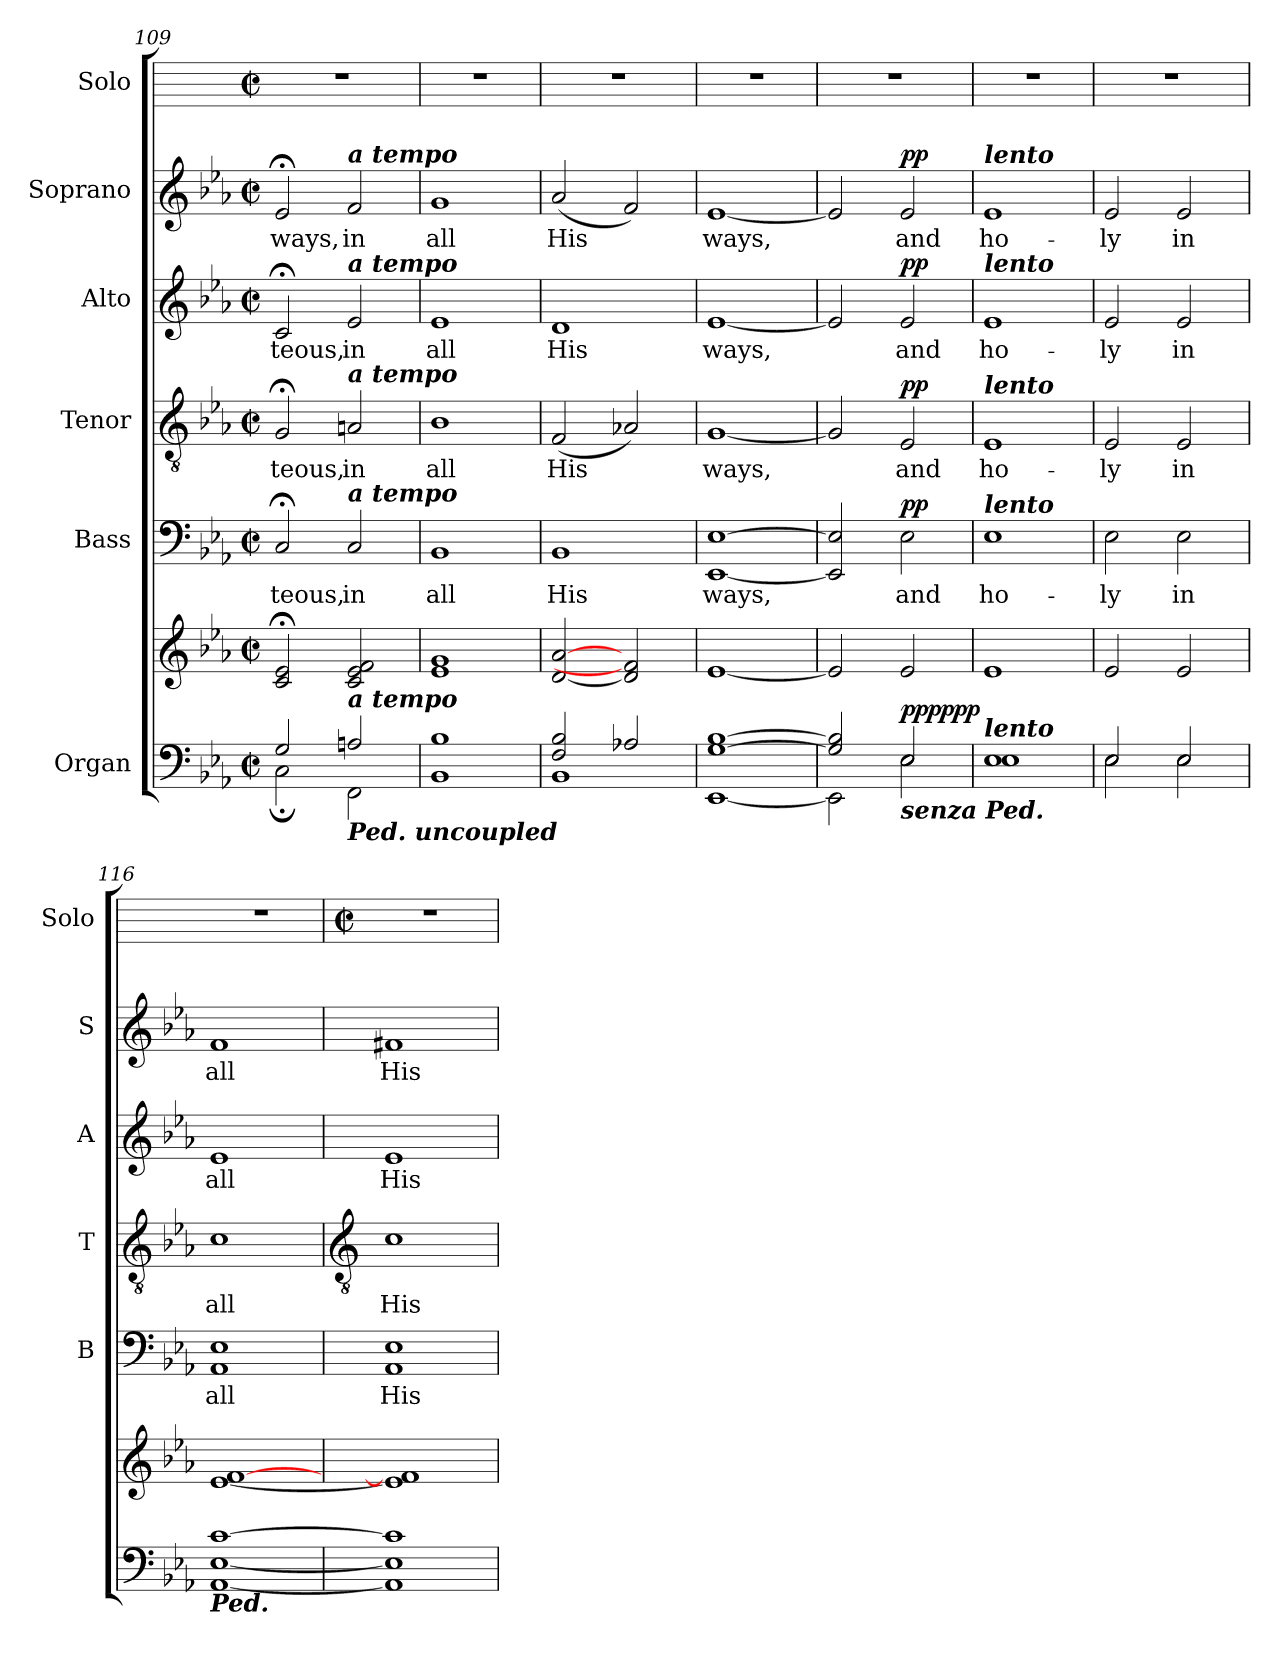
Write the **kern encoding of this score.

**kern	**kern	**dynam	**kern	**text	**dynam	**kern	**text	**dynam	**kern	**text	**dynam	**kern	**text	**dynam	**kern
*part6	*part6	*part6	*part5	*part5	*part5	*part4	*part4	*part4	*part3	*part3	*part3	*part2	*part2	*part2	*part1
*staff7	*staff6	*staff6/7	*staff5	*staff5	*staff5	*staff4	*staff4	*staff4	*staff3	*staff3	*staff3	*staff2	*staff2	*staff2	*staff1
*I"Organ	*	*	*I"Bass	*	*	*I"Tenor	*	*	*I"Alto	*	*	*I"Soprano	*	*	*I"Solo
*	*	*	*I'B	*	*	*I'T	*	*	*I'A	*	*	*I'S	*	*	*I'Solo
*clefF4	*clefG2	*	*clefF4	*	*	*clefGv2	*	*	*clefG2	*	*	*clefG2	*	*	*
*k[b-e-a-]	*k[b-e-a-]	*	*k[b-e-a-]	*	*	*k[b-e-a-]	*	*	*k[b-e-a-]	*	*	*k[b-e-a-]	*	*	*
*E-:	*E-:	*	*E-:	*	*	*E-:	*	*	*E-:	*	*	*E-:	*	*	*
*M2/2	*M2/2	*	*M2/2	*	*	*M2/2	*	*	*M2/2	*	*	*M2/2	*	*	*M2/2
*met(c|)	*met(c|)	*	*met(c|)	*	*	*met(c|)	*	*	*met(c|)	*	*	*met(c|)	*	*	*met(c|)
=109	=109	=109	=109	=109	=109	=109	=109	=109	=109	=109	=109	=109	=109	=109	=109
*^	*	*	*	*	*	*	*	*	*	*	*	*	*	*	*
!	!	!	!	!	!LO:LY:b	!	!	!LO:LY:b	!	!	!LO:LY:b	!	!	!LO:LY:b	!	!
2G/	2C;\	2c;< 2e-;<	.	2C;<	-teous,	.	2G;<	-teous,	.	2c;<	-teous,	.	2e-;<	ways,	.	1r
!	!	!	!	!	!	!	!	!	!	!	!	!	!LO:TX:a:Bi:t=a tempo	!	!	!
!	!	!	!	!	!	!	!	!	!	!LO:TX:a:Bi:t=a tempo	!	!	!	!	!	!
!	!	!	!	!	!	!	!LO:TX:a:Bi:t=a tempo	!	!	!	!	!	!	!	!	!
!	!	!	!	!LO:TX:a:Bi:t=a tempo	!	!	!	!	!	!	!	!	!	!	!	!
!LO:TX:a:Bi:t=a tempo	!	!	!	!	!	!	!	!	!	!	!	!	!	!	!	!
!LO:TX:b:Bi:t=Ped. uncoupled	!	!	!	!	!	!	!	!	!	!	!	!	!	!	!	!
!	!	!	!	!	!LO:LY:b	!	!	!LO:LY:b	!	!	!LO:LY:b	!	!	!LO:LY:b	!	!
2An/	2FF\	2c 2e- 2f	.	2C	in	.	2An	in	.	2e-	in	.	2f	in	.	.
=110	=110	=110	=110	=110	=110	=110	=110	=110	=110	=110	=110	=110	=110	=110	=110	=110
!	!	!	!	!	!LO:LY:b	!	!	!LO:LY:b	!	!	!LO:LY:b	!	!	!LO:LY:b	!	!
1B-/	1BB-\	1e- 1g	.	1BB-\	all	.	1B-	all	.	1e-	all	.	1g	all	.	1r
=111	=111	=111	=111	=111	=111	=111	=111	=111	=111	=111	=111	=111	=111	=111	=111	=111
!	!	!	!	!	!LO:LY:b	!	!	!LO:LY:b	!	!	!LO:LY:b	!	!	!LO:LY:b	!	!
2F/ 2B-/	1BB-\	[2d [2a-	.	1BB-	His	.	(<2F	His	.	1d	His	.	(<2a-	His	.	1r
2A-X/	.	2d] 2f]	.	.	.	.	2A-X)	.	.	.	.	.	2f)	.	.	.
=112	=112	=112	=112	=112	=112	=112	=112	=112	=112	=112	=112	=112	=112	=112	=112	=112
!	!	!	!	!	!LO:LY:b	!	!	!LO:LY:b	!	!	!LO:LY:b	!	!	!LO:LY:b	!	!
[1G/ [1B-/	[1EE-\	[1e-	.	[1EE- [1E-	ways,	.	[1G	ways,	.	[1e-	ways,	.	[1e-	ways,	.	1r
=113	=113	=113	=113	=113	=113	=113	=113	=113	=113	=113	=113	=113	=113	=113	=113	=113
2G/] 2B-/]	2EE-\]	2e-]	.	2EE-] 2E-]	.	.	2G]	.	.	2e-]	.	.	2e-]	.	.	1r
!LO:TX:b:Bi:t=senza Ped.	!	!	!	!	!	!	!	!	!	!	!	!	!	!	!	!
!	!	!	!LO:DY:b=2	!	!LO:LY:b	!	!	!LO:LY:b	!	!	!LO:LY:b	!	!	!LO:LY:b	!	!
!	!	!	!LO:DY:n=1:a=2	!	!	!	!	!	!	!	!	!	!	!	!	!
!	!	!	!LO:DY:n=2:b	!	!	!LO:DY:b	!	!	!LO:DY:b	!	!	!LO:DY:b	!	!	!LO:DY:b	!
2E-/	2E-\	2e-	pp pp pp	2E-	and	pp	2E-	and	pp	2e-	and	pp	2e-	and	pp	.
=114	=114	=114	=114	=114	=114	=114	=114	=114	=114	=114	=114	=114	=114	=114	=114	=114
!	!	!	!	!	!	!	!	!	!	!	!	!	!LO:TX:a:Bi:t=lento	!	!	!
!	!	!	!	!	!	!	!	!	!	!LO:TX:a:Bi:t=lento	!	!	!	!	!	!
!	!	!	!	!	!	!	!LO:TX:a:Bi:t=lento	!	!	!	!	!	!	!	!	!
!	!	!	!	!LO:TX:a:Bi:t=lento	!	!	!	!	!	!	!	!	!	!	!	!
!LO:TX:a:Bi:t=lento	!	!	!	!	!	!	!	!	!	!	!	!	!	!	!	!
!	!	!	!	!	!LO:LY:b	!	!	!LO:LY:b	!	!	!LO:LY:b	!	!	!LO:LY:b	!	!
1E-/	1E-\	1e-	.	1E-	ho-	.	1E-	ho-	.	1e-	ho-	.	1e-	ho-	.	1r
=115	=115	=115	=115	=115	=115	=115	=115	=115	=115	=115	=115	=115	=115	=115	=115	=115
!	!	!	!	!	!LO:LY:b	!	!	!LO:LY:b	!	!	!LO:LY:b	!	!	!LO:LY:b	!	!
2E-/	2E-\	2e-	.	2E-	-ly	.	2E-	-ly	.	2e-	-ly	.	2e-	-ly	.	1r
!	!	!	!	!	!LO:LY:b	!	!	!LO:LY:b	!	!	!LO:LY:b	!	!	!LO:LY:b	!	!
2E-/	2E-\	2e-	.	2E-	in	.	2E-	in	.	2e-	in	.	2e-	in	.	.
=116	=116	=116	=116	=116	=116	=116	=116	=116	=116	=116	=116	=116	=116	=116	=116	=116
!LO:TX:b:Bi:t=Ped.	!	!	!	!	!	!	!	!	!	!	!	!	!	!	!	!
!	!	!	!	!	!LO:LY:b	!	!	!LO:LY:b	!	!	!LO:LY:b	!	!	!LO:LY:b	!	!
[1c/	[1AA-\ [1E-\	[1e- [1f	.	1AA- 1E-	all	.	1c	all	.	1e-	all	.	1f	all	.	1r
!!LO:LB:g=z
=117	=117	=117	=117	=117	=117	=117	=117	=117	=117	=117	=117	=117	=117	=117	=117	=117
*	*	*	*	*	*	*	*clefGv2	*	*	*	*	*	*	*	*	*
*	*	*	*	*	*	*	*	*	*	*	*	*	*	*	*	*M2/2
*	*	*	*	*	*	*	*	*	*	*	*	*	*	*	*	*met(c|)
*	*	*^	*	*	*	*	*	*	*	*	*	*	*	*	*	*
!	!	!	!	!	!	!LO:LY:b	!	!	!LO:LY:b	!	!	!LO:LY:b	!	!	!LO:LY:b	!	!
1c/]	1AA-\] 1E-\]	1e-/] 1f#/]	1ryy	.	1AA- 1E-	His	.	1c	His	.	1e-	His	.	1f#X	His	.	1r
*v	*v	*	*	*	*	*	*	*	*	*	*	*	*	*	*	*	*
*	*v	*v	*	*	*	*	*	*	*	*	*	*	*	*	*	*
=	=	=	=	=	=	=	=	=	=	=	=	=	=	=	=
*-	*-	*-	*-	*-	*-	*-	*-	*-	*-	*-	*-	*-	*-	*-	*-
